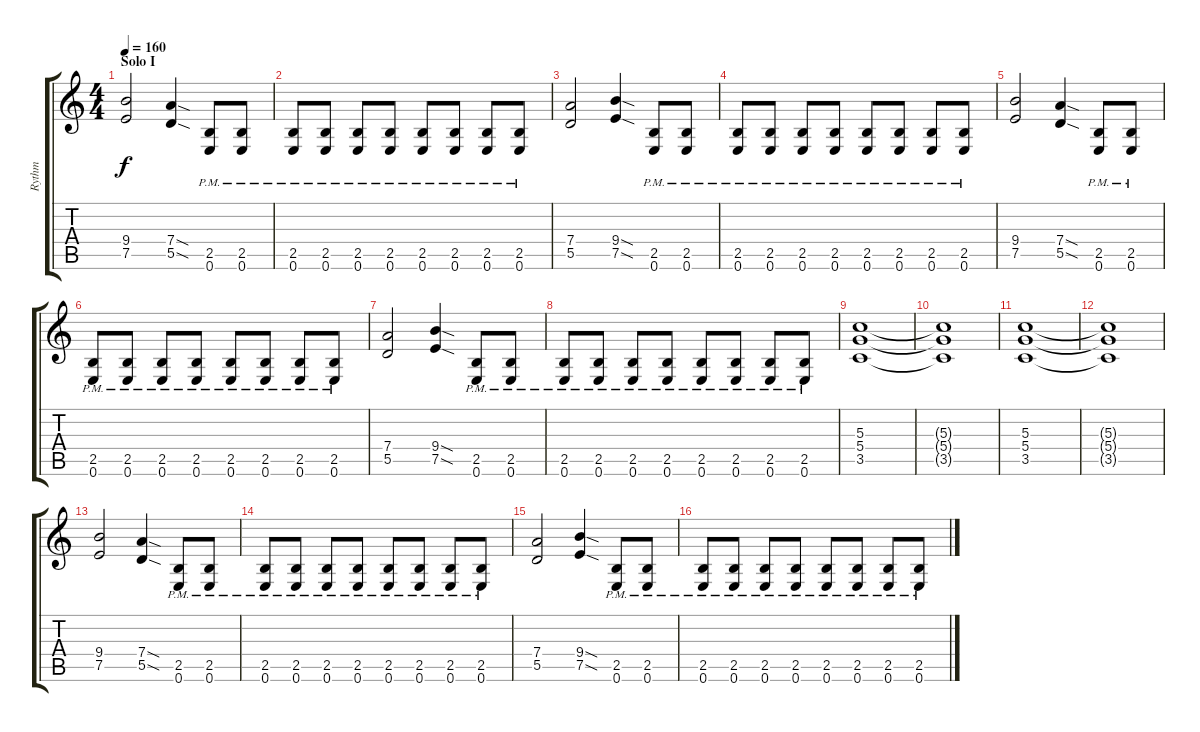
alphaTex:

\track ("Rythm" "Rythm") {instrument distortionguitar}
\staff {score tabs}
\tuning (E4 B3 G3 D3 A2 E2) {hide}
\ts (4 4)
\section ("" "Solo I")
\tempo 160
\clef g2
\ks c
(9.4 7.5).2{dy f} (7.4{sod} 5.5{sod}).4 (2.5{pm} 0.6{pm}).8 (2.5{pm} 0.6{pm}).8 |
(2.5{pm} 0.6{pm}).8 (2.5{pm} 0.6{pm}).8 (2.5{pm} 0.6{pm}).8 (2.5{pm} 0.6{pm}).8 (2.5{pm} 0.6{pm}).8 (2.5{pm} 0.6{pm}).8 (2.5{pm} 0.6{pm}).8 (2.5{pm} 0.6{pm}).8 |
(7.4 5.5).2 (9.4{sod} 7.5{sod}).4 (2.5{pm} 0.6{pm}).8 (2.5{pm} 0.6{pm}).8 |
(2.5{pm} 0.6{pm}).8 (2.5{pm} 0.6{pm}).8 (2.5{pm} 0.6{pm}).8 (2.5{pm} 0.6{pm}).8 (2.5{pm} 0.6{pm}).8 (2.5{pm} 0.6{pm}).8 (2.5{pm} 0.6{pm}).8 (2.5{pm} 0.6{pm}).8 |
(9.4 7.5).2 (7.4{sod} 5.5{sod}).4 (2.5{pm} 0.6{pm}).8 (2.5{pm} 0.6{pm}).8 |
(2.5{pm} 0.6{pm}).8 (2.5{pm} 0.6{pm}).8 (2.5{pm} 0.6{pm}).8 (2.5{pm} 0.6{pm}).8 (2.5{pm} 0.6{pm}).8 (2.5{pm} 0.6{pm}).8 (2.5{pm} 0.6{pm}).8 (2.5{pm} 0.6{pm}).8 |
(7.4 5.5).2 (9.4{sod} 7.5{sod}).4 (2.5{pm} 0.6{pm}).8 (2.5{pm} 0.6{pm}).8 |
(2.5{pm} 0.6{pm}).8 (2.5{pm} 0.6{pm}).8 (2.5{pm} 0.6{pm}).8 (2.5{pm} 0.6{pm}).8 (2.5{pm} 0.6{pm}).8 (2.5{pm} 0.6{pm}).8 (2.5{pm} 0.6{pm}).8 (2.5{pm} 0.6{pm}).8 |
(5.3 5.4 3.5).1 |
(5.3{t} 5.4{t} 3.5{t}).1 |
(5.3 5.4 3.5).1 |
(5.3{t} 5.4{t} 3.5{t}).1 |
(9.4 7.5).2 (7.4{sod} 5.5{sod}).4 (2.5{pm} 0.6{pm}).8 (2.5{pm} 0.6{pm}).8 |
(2.5{pm} 0.6{pm}).8 (2.5{pm} 0.6{pm}).8 (2.5{pm} 0.6{pm}).8 (2.5{pm} 0.6{pm}).8 (2.5{pm} 0.6{pm}).8 (2.5{pm} 0.6{pm}).8 (2.5{pm} 0.6{pm}).8 (2.5{pm} 0.6{pm}).8 |
(7.4 5.5).2 (9.4{sod} 7.5{sod}).4 (2.5{pm} 0.6{pm}).8 (2.5{pm} 0.6{pm}).8 |
(2.5{pm} 0.6{pm}).8 (2.5{pm} 0.6{pm}).8 (2.5{pm} 0.6{pm}).8 (2.5{pm} 0.6{pm}).8 (2.5{pm} 0.6{pm}).8 (2.5{pm} 0.6{pm}).8 (2.5{pm} 0.6{pm}).8 (2.5{pm} 0.6{pm}).8
